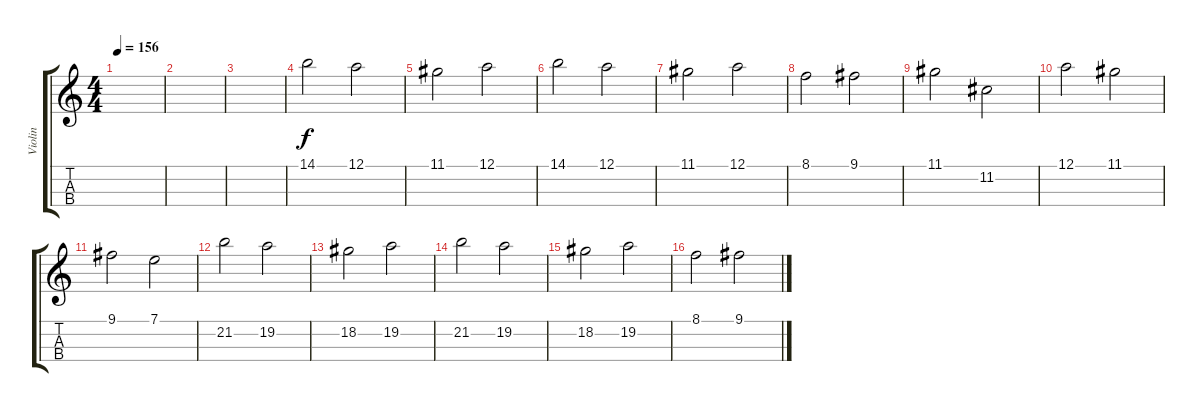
\track ("Violin" "Violin") {instrument tremolostrings}
\staff {score tabs}
\tuning (A4 D4 G3 C3) {hide}
\ts (4 4)
\tempo 156
\clef g2
\ks c
|
|
|
14.1.2{volume 12 instrument tremolostrings} 12.1.2 |
11.1.2 12.1.2 |
14.1.2 12.1.2 |
11.1.2 12.1.2 |
8.1.2 9.1.2 |
11.1.2 11.2.2 |
12.1.2 11.1.2 |
9.1.2 7.1.2 |
21.2.2 19.2.2 |
18.2.2 19.2.2 |
21.2.2 19.2.2 |
18.2.2 19.2.2 |
8.1.2 9.1.2
